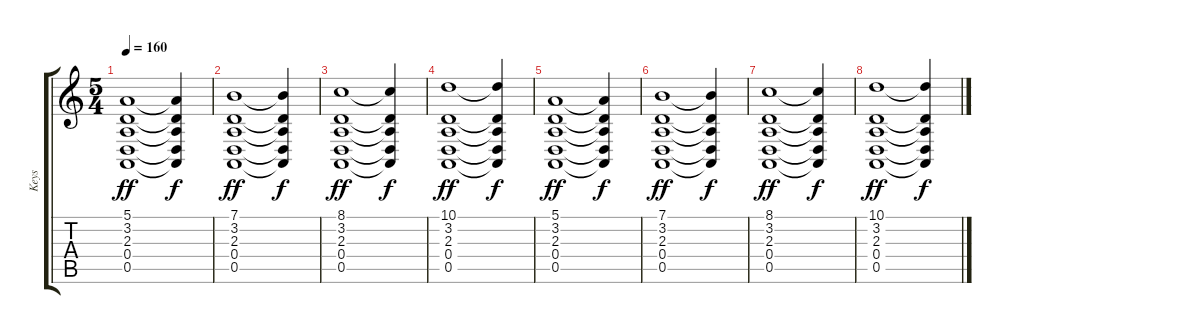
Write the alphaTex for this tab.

\track ("Keys" "Keys") {instrument synthstrings1}
\staff {score tabs}
\tuning (E4 B3 G3 D3 A2 E2) {hide}
\ts (5 4)
\tempo 160
\clef g2
\ks c
(5.1 3.2 2.3 0.4 0.5).1{dy ff} (5.1{t} 3.2{t} 2.3{t} 0.4{t} 0.5{t}).4{dy f} |
(7.1 3.2 2.3 0.4 0.5).1{dy ff} (7.1{t} 3.2{t} 2.3{t} 0.4{t} 0.5{t}).4{dy f} |
(8.1 3.2 2.3 0.4 0.5).1{dy ff} (8.1{t} 3.2{t} 2.3{t} 0.4{t} 0.5{t}).4{dy f} |
(10.1 3.2 2.3 0.4 0.5).1{dy ff} (10.1{t} 3.2{t} 2.3{t} 0.4{t} 0.5{t}).4{dy f} |
(5.1 3.2 2.3 0.4 0.5).1{dy ff} (5.1{t} 3.2{t} 2.3{t} 0.4{t} 0.5{t}).4{dy f} |
(7.1 3.2 2.3 0.4 0.5).1{dy ff} (7.1{t} 3.2{t} 2.3{t} 0.4{t} 0.5{t}).4{dy f} |
(8.1 3.2 2.3 0.4 0.5).1{dy ff} (8.1{t} 3.2{t} 2.3{t} 0.4{t} 0.5{t}).4{dy f} |
(10.1 3.2 2.3 0.4 0.5).1{dy ff} (10.1{t} 3.2{t} 2.3{t} 0.4{t} 0.5{t}).4{dy f}
